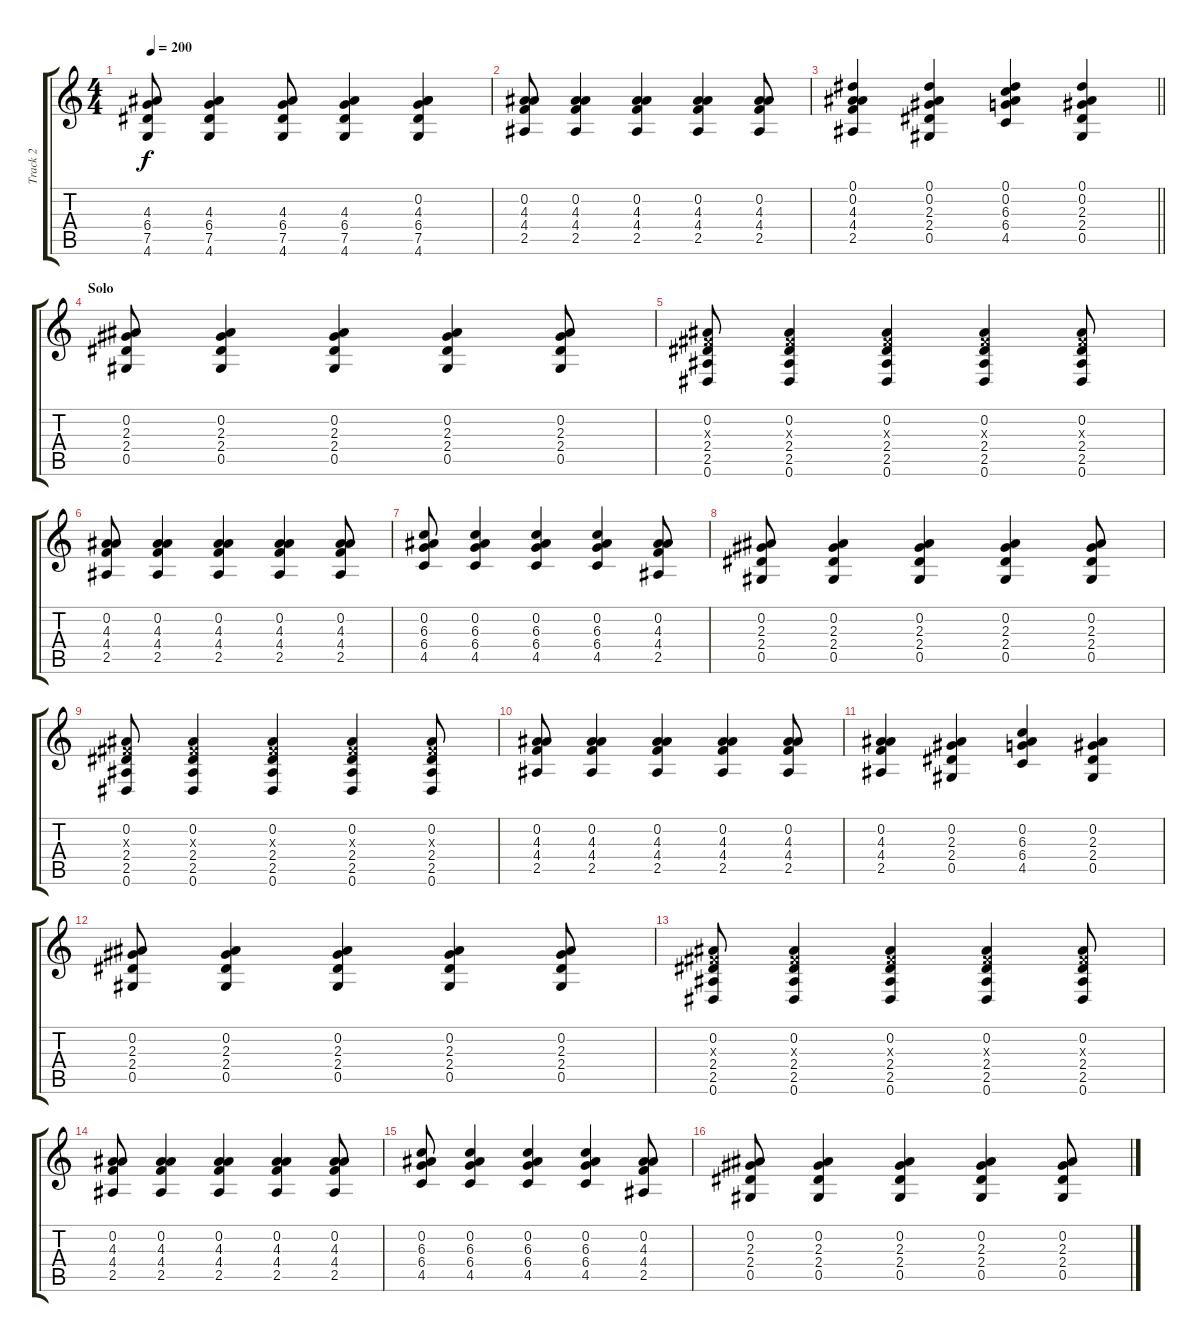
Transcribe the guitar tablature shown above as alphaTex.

\track ("Track 2" "Track 2") {instrument distortionguitar}
\staff {score tabs}
\tuning (Eb4 Bb3 Gb3 Db3 Ab2 Eb2) {hide}
\ts (4 4)
\tempo 200
\clef g2
\ks c
(4.3 6.4 7.5 4.6).8{dy f} (4.3 6.4 7.5 4.6).4 (4.3 6.4 7.5 4.6).8 (4.3 6.4 7.5 4.6).4 (0.2 4.3 6.4 7.5 4.6).4 |
(0.2 4.3 4.4 2.5).8 (0.2 4.3 4.4 2.5).4 (0.2 4.3 4.4 2.5).4 (0.2 4.3 4.4 2.5).4 (0.2 4.3 4.4 2.5).8 |
\barLineRight lightlight
(0.1 0.2 4.3 4.4 2.5).4 (0.1 0.2 2.3 2.4 0.5).4 (0.1 0.2 6.3 6.4 4.5).4 (0.1 0.2 2.3 2.4 0.5).4 |
\section ("" "Solo")
(0.2 2.3 2.4 0.5).8 (0.2 2.3 2.4 0.5).4 (0.2 2.3 2.4 0.5).4 (0.2 2.3 2.4 0.5).4 (0.2 2.3 2.4 0.5).8 |
(0.2 0.3{x} 2.4 2.5 0.6).8 (0.2 0.3{x} 2.4 2.5 0.6).4 (0.2 0.3{x} 2.4 2.5 0.6).4 (0.2 0.3{x} 2.4 2.5 0.6).4 (0.2 0.3{x} 2.4 2.5 0.6).8 |
(0.2 4.3 4.4 2.5).8 (0.2 4.3 4.4 2.5).4 (0.2 4.3 4.4 2.5).4 (0.2 4.3 4.4 2.5).4 (0.2 4.3 4.4 2.5).8 |
(0.2 6.3 6.4 4.5).8 (0.2 6.3 6.4 4.5).4 (0.2 6.3 6.4 4.5).4 (0.2 6.3 6.4 4.5).4 (0.2 4.3 4.4 2.5).8 |
(0.2 2.3 2.4 0.5).8 (0.2 2.3 2.4 0.5).4 (0.2 2.3 2.4 0.5).4 (0.2 2.3 2.4 0.5).4 (0.2 2.3 2.4 0.5).8 |
(0.2 0.3{x} 2.4 2.5 0.6).8 (0.2 0.3{x} 2.4 2.5 0.6).4 (0.2 0.3{x} 2.4 2.5 0.6).4 (0.2 0.3{x} 2.4 2.5 0.6).4 (0.2 0.3{x} 2.4 2.5 0.6).8 |
(0.2 4.3 4.4 2.5).8 (0.2 4.3 4.4 2.5).4 (0.2 4.3 4.4 2.5).4 (0.2 4.3 4.4 2.5).4 (0.2 4.3 4.4 2.5).8 |
(0.2 4.3 4.4 2.5).4 (0.2 2.3 2.4 0.5).4 (0.2 6.3 6.4 4.5).4 (0.2 2.3 2.4 0.5).4 |
(0.2 2.3 2.4 0.5).8 (0.2 2.3 2.4 0.5).4 (0.2 2.3 2.4 0.5).4 (0.2 2.3 2.4 0.5).4 (0.2 2.3 2.4 0.5).8 |
(0.2 0.3{x} 2.4 2.5 0.6).8 (0.2 0.3{x} 2.4 2.5 0.6).4 (0.2 0.3{x} 2.4 2.5 0.6).4 (0.2 0.3{x} 2.4 2.5 0.6).4 (0.2 0.3{x} 2.4 2.5 0.6).8 |
(0.2 4.3 4.4 2.5).8 (0.2 4.3 4.4 2.5).4 (0.2 4.3 4.4 2.5).4 (0.2 4.3 4.4 2.5).4 (0.2 4.3 4.4 2.5).8 |
(0.2 6.3 6.4 4.5).8 (0.2 6.3 6.4 4.5).4 (0.2 6.3 6.4 4.5).4 (0.2 6.3 6.4 4.5).4 (0.2 4.3 4.4 2.5).8 |
(0.2 2.3 2.4 0.5).8 (0.2 2.3 2.4 0.5).4 (0.2 2.3 2.4 0.5).4 (0.2 2.3 2.4 0.5).4 (0.2 2.3 2.4 0.5).8
